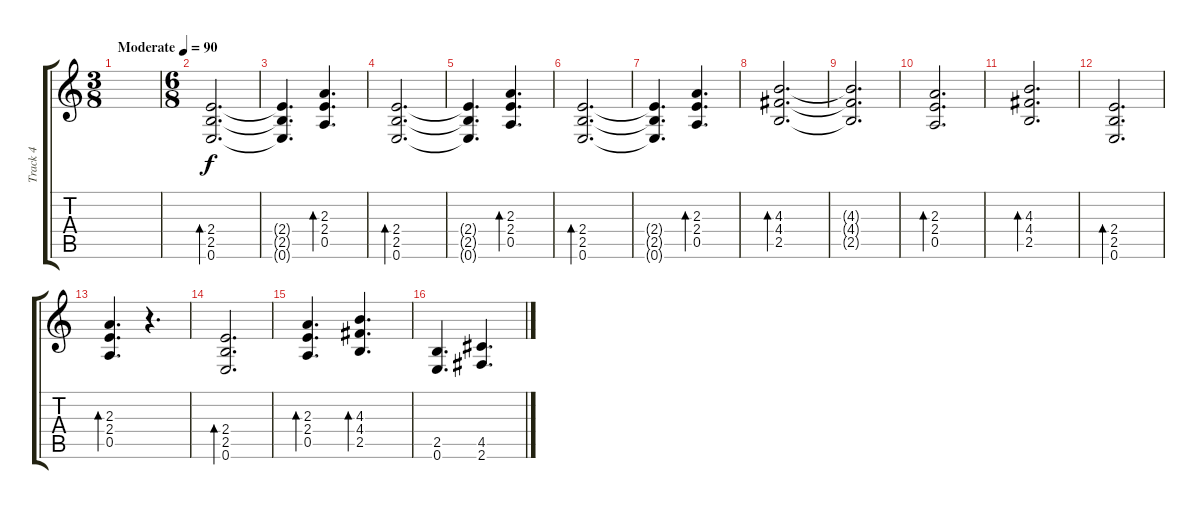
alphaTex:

\track ("Track 4" "Track 4") {instrument overdrivenguitar}
\staff {score tabs}
\tuning (E4 B3 G3 D3 A2 E2) {hide}
\ts (3 8)
\tempo (90 "Moderate")
\clef g2
\ks c
|
\ts (6 8)
(2.4 2.5 0.6).2{d bd 240} |
(2.4{t} 2.5{t} 0.6{t}).4{d} (2.3 2.4 0.5).4{d bd 240} |
(2.4 2.5 0.6).2{d bd 240} |
(2.4{t} 2.5{t} 0.6{t}).4{d} (2.3 2.4 0.5).4{d bd 240} |
(2.4 2.5 0.6).2{d bd 240} |
(2.4{t} 2.5{t} 0.6{t}).4{d} (2.3 2.4 0.5).4{d bd 240} |
(4.3 4.4 2.5).2{d bd 240} |
(4.3{t} 4.4{t} 2.5{t}).2{d} |
(2.3 2.4 0.5).2{d bd 240} |
(4.3 4.4 2.5).2{d bd 240} |
(2.4 2.5 0.6).2{d bd 240} |
(2.3 2.4 0.5).4{d bd 240} r.4{d} |
(2.4 2.5 0.6).2{d bd 240} |
(2.3 2.4 0.5).4{d bd 240} (4.3 4.4 2.5).4{d bd 240} |
(2.5 0.6).4{d} (4.5 2.6).4{d}
